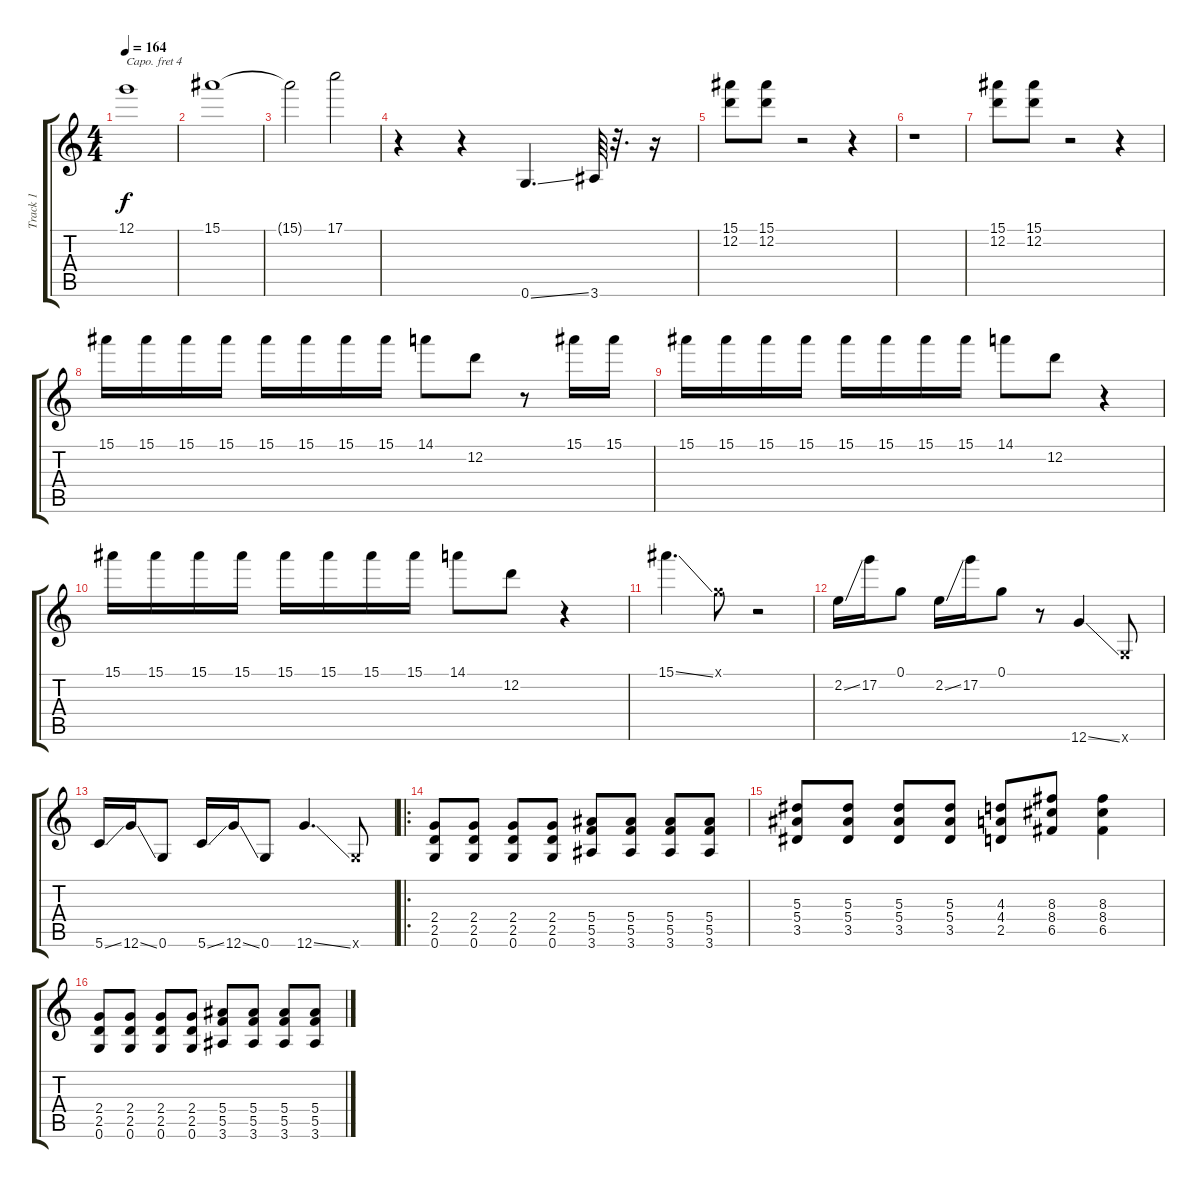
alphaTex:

\track ("Track 1" "Track 1") {instrument overdrivenguitar}
\staff {score tabs}
\capo 4
\tuning (Eb4 Bb3 Gb3 Db3 Ab2 Eb2) {hide}
\ts (4 4)
\tempo 164
\clef g2
\ks c
12.1.1{dy f} |
15.1.1 |
15.1{t}.2 17.1.2 |
r.4 r.4 0.6{ss}.4{d} 3.6.64 r.32{d} r.16 |
(15.1 12.2).8 (15.1 12.2).8 r.2 r.4 |
r.1 |
(15.1 12.2).8 (15.1 12.2).8 r.2 r.4 |
15.1.16 15.1.16 15.1.16 15.1.16 15.1.16 15.1.16 15.1.16 15.1.16 14.1.8 12.2.8 r.8 15.1.16 15.1.16 |
15.1.16 15.1.16 15.1.16 15.1.16 15.1.16 15.1.16 15.1.16 15.1.16 14.1.8 12.2.8 r.4 |
15.1.16 15.1.16 15.1.16 15.1.16 15.1.16 15.1.16 15.1.16 15.1.16 14.1.8 12.2.8 r.4 |
15.1{ss}.4{d} 0.1{x}.8 r.2 |
2.2{ss}.16 17.2.16 0.1.8 2.2{ss}.16 17.2.16 0.1.8 r.8 12.6{ss}.4 0.6{x}.8 |
5.6{ss}.16 12.6{ss}.16 0.6.8 5.6{ss}.16 12.6{ss}.16 0.6.8 12.6{ss}.4{d} 0.6{x}.8 |
\ro
(2.4 2.5 0.6).8 (2.4 2.5 0.6).8 (2.4 2.5 0.6).8 (2.4 2.5 0.6).8 (5.4 5.5 3.6).8 (5.4 5.5 3.6).8 (5.4 5.5 3.6).8 (5.4 5.5 3.6).8 |
(5.3 5.4 3.5).8 (5.3 5.4 3.5).8 (5.3 5.4 3.5).8 (5.3 5.4 3.5).8 (4.3 4.4 2.5).8 (8.3 8.4 6.5).8 (8.3 8.4 6.5).4 |
(2.4 2.5 0.6).8 (2.4 2.5 0.6).8 (2.4 2.5 0.6).8 (2.4 2.5 0.6).8 (5.4 5.5 3.6).8 (5.4 5.5 3.6).8 (5.4 5.5 3.6).8 (5.4 5.5 3.6).8
